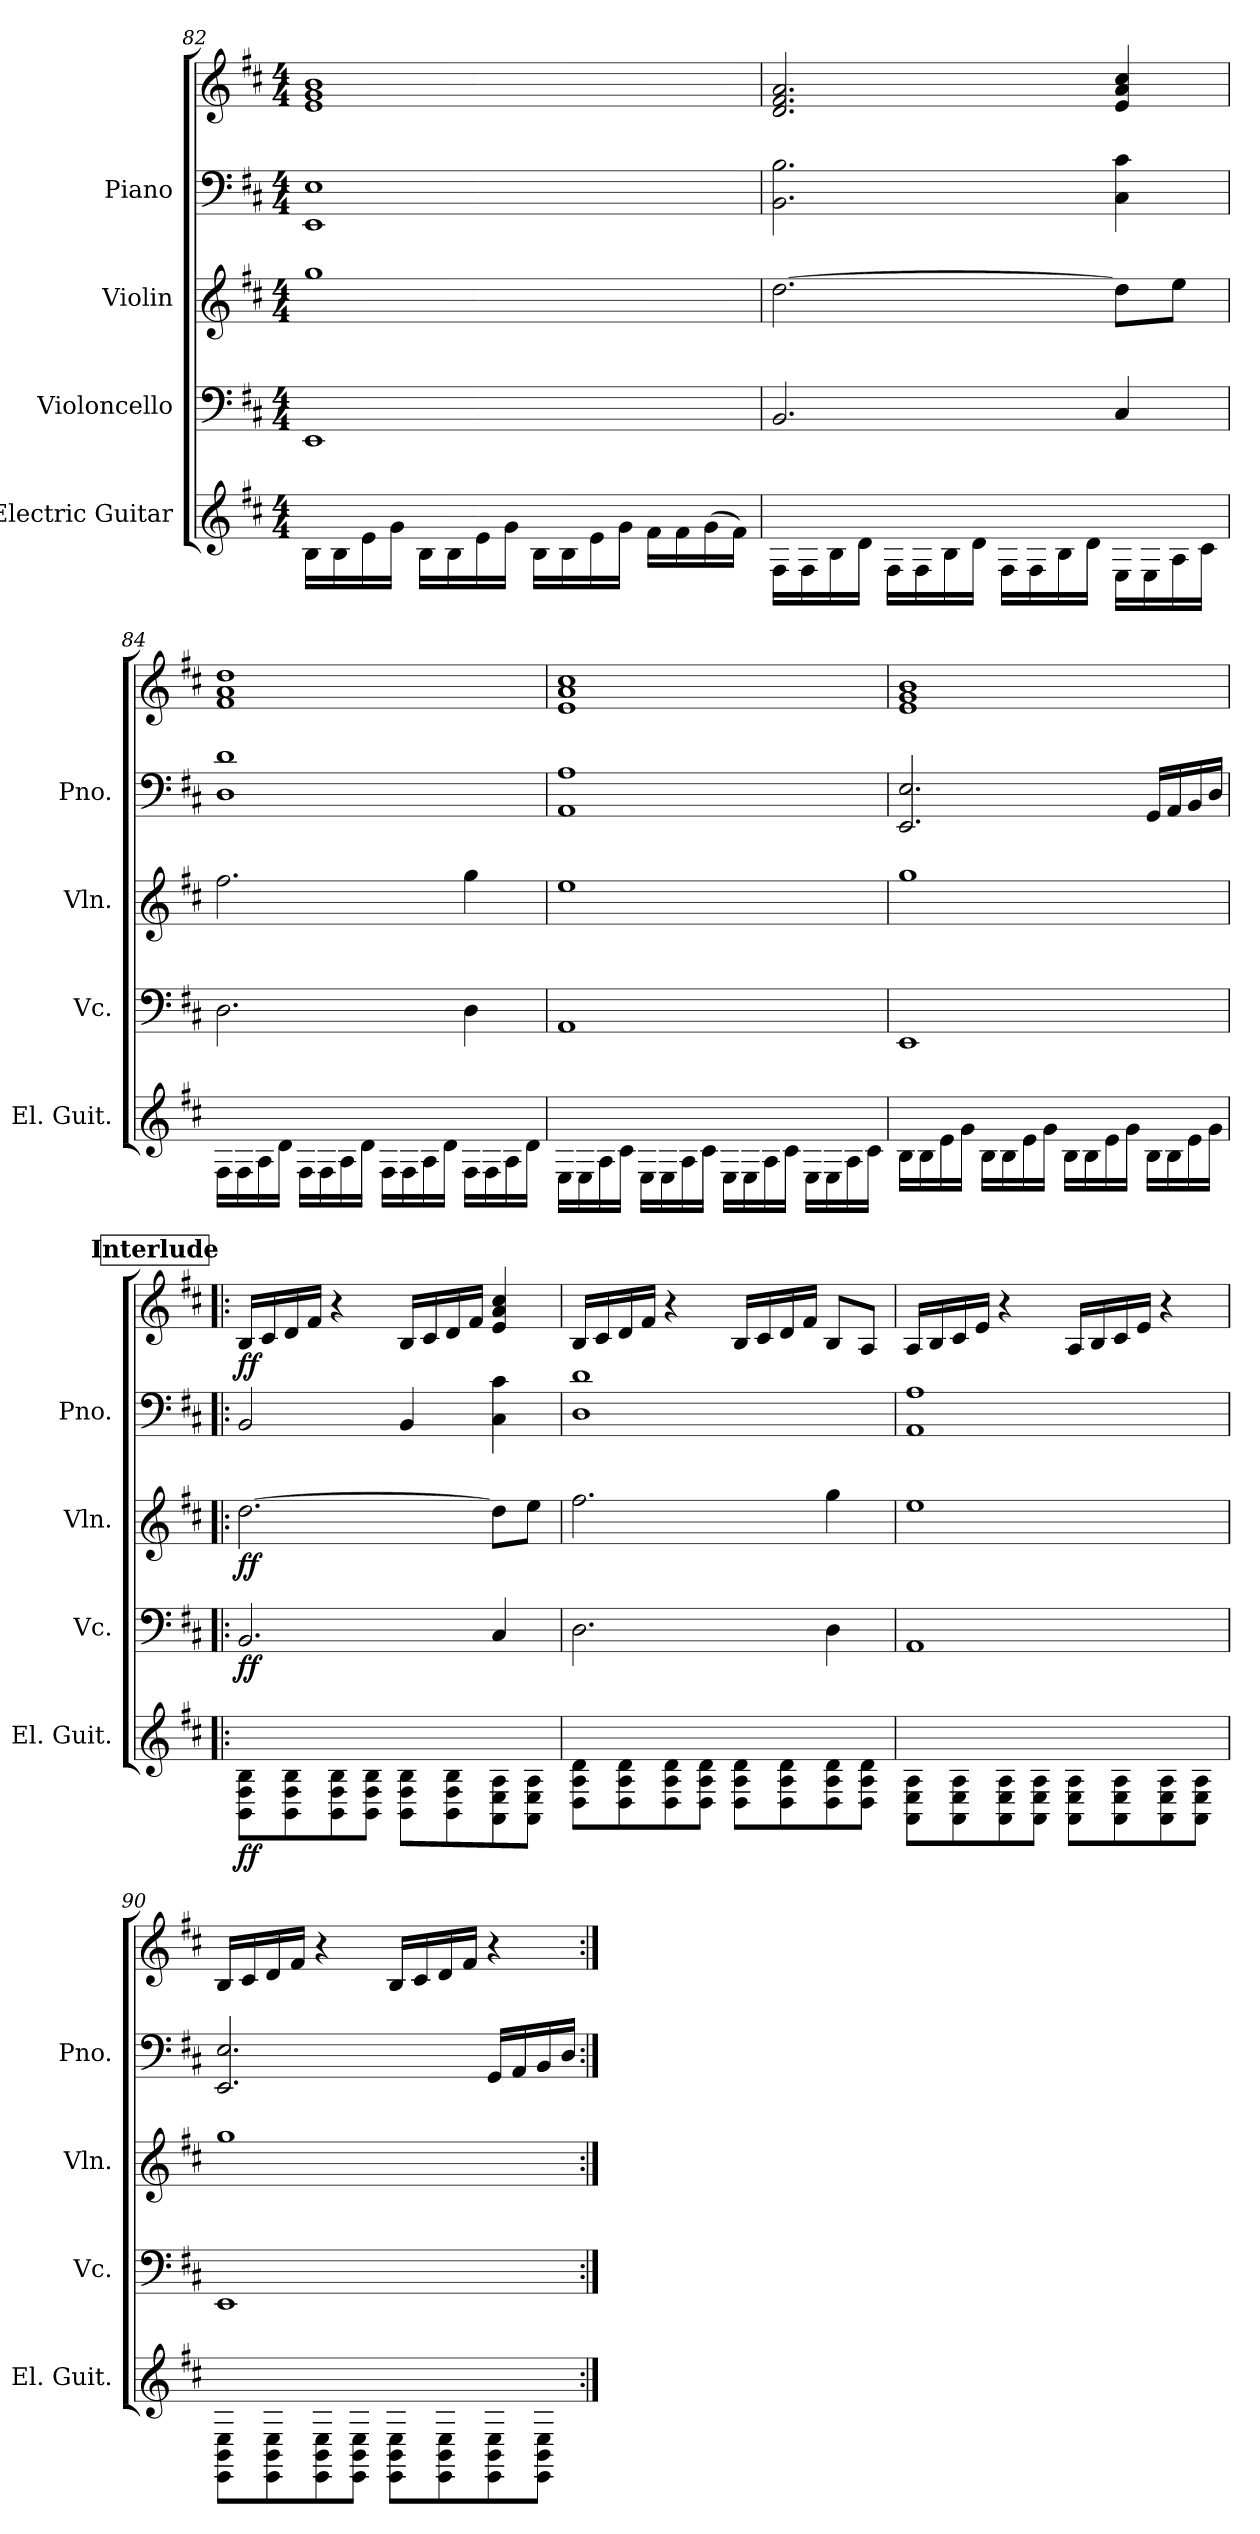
**kern	**dynam	**kern	**dynam	**kern	**dynam	**kern	**kern	**dynam
*part4	*part4	*part3	*part3	*part2	*part2	*part1	*part1	*part1
*staff5	*staff5	*staff4	*staff4	*staff3	*staff3	*staff2	*staff1	*staff1/2
*I"Electric Guitar	*	*I"Violoncello	*	*I"Violin	*	*I"Piano	*	*
*I'El. Guit.	*	*I'Vc.	*	*I'Vln.	*	*I'Pno.	*	*
!!LO:PB:g=z
*	*	*clefF4	*	*clefG2	*	*clefF4	*clefG2	*
*k[f#c#]	*	*k[f#c#]	*	*k[f#c#]	*	*k[f#c#]	*k[f#c#]	*
*M4/4	*	*M4/4	*	*M4/4	*	*M4/4	*M4/4	*
=82	=82	=82	=82	=82	=82	=82	=82	=82
16B\LL	.	1EE	.	1gg	.	1EE 1E	1e 1g 1b	.
16B\	.	.	.	.	.	.	.	.
16e\	.	.	.	.	.	.	.	.
16g\JJ	.	.	.	.	.	.	.	.
16B\LL	.	.	.	.	.	.	.	.
16B\	.	.	.	.	.	.	.	.
16e\	.	.	.	.	.	.	.	.
16g\JJ	.	.	.	.	.	.	.	.
16B\LL	.	.	.	.	.	.	.	.
16B\	.	.	.	.	.	.	.	.
16e\	.	.	.	.	.	.	.	.
16g\JJ	.	.	.	.	.	.	.	.
16f#\LL	.	.	.	.	.	.	.	.
16f#\	.	.	.	.	.	.	.	.
(>16g\	.	.	.	.	.	.	.	.
16f#\JJ)	.	.	.	.	.	.	.	.
=83	=83	=83	=83	=83	=83	=83	=83	=83
16F#\LL	.	2.BB/	.	[2.dd\	.	2.BB\ 2.B\	2.d/ 2.f#/ 2.a/	.
16F#\	.	.	.	.	.	.	.	.
16B\	.	.	.	.	.	.	.	.
16d\JJ	.	.	.	.	.	.	.	.
16F#\LL	.	.	.	.	.	.	.	.
16F#\	.	.	.	.	.	.	.	.
16B\	.	.	.	.	.	.	.	.
16d\JJ	.	.	.	.	.	.	.	.
16F#\LL	.	.	.	.	.	.	.	.
16F#\	.	.	.	.	.	.	.	.
16B\	.	.	.	.	.	.	.	.
16d\JJ	.	.	.	.	.	.	.	.
16E\LL	.	4C#/	.	8dd\L]	.	4C#\ 4c#\	4e/ 4a/ 4cc#/	.
16E\	.	.	.	.	.	.	.	.
16A\	.	.	.	8ee\J	.	.	.	.
16c#\JJ	.	.	.	.	.	.	.	.
=84	=84	=84	=84	=84	=84	=84	=84	=84
16F#\LL	.	2.D\	.	2.ff#\	.	1D 1d	1f# 1a 1dd	.
16F#\	.	.	.	.	.	.	.	.
16A\	.	.	.	.	.	.	.	.
16d\JJ	.	.	.	.	.	.	.	.
16F#\LL	.	.	.	.	.	.	.	.
16F#\	.	.	.	.	.	.	.	.
16A\	.	.	.	.	.	.	.	.
16d\JJ	.	.	.	.	.	.	.	.
16F#\LL	.	.	.	.	.	.	.	.
16F#\	.	.	.	.	.	.	.	.
16A\	.	.	.	.	.	.	.	.
16d\JJ	.	.	.	.	.	.	.	.
16F#\LL	.	4D\	.	4gg\	.	.	.	.
16F#\	.	.	.	.	.	.	.	.
16A\	.	.	.	.	.	.	.	.
16d\JJ	.	.	.	.	.	.	.	.
!!LO:LB:g=z
=85	=85	=85	=85	=85	=85	=85	=85	=85
16E\LL	.	1AA	.	1ee	.	1AA 1A	1e 1a 1cc#	.
16E\	.	.	.	.	.	.	.	.
16A\	.	.	.	.	.	.	.	.
16c#\JJ	.	.	.	.	.	.	.	.
16E\LL	.	.	.	.	.	.	.	.
16E\	.	.	.	.	.	.	.	.
16A\	.	.	.	.	.	.	.	.
16c#\JJ	.	.	.	.	.	.	.	.
16E\LL	.	.	.	.	.	.	.	.
16E\	.	.	.	.	.	.	.	.
16A\	.	.	.	.	.	.	.	.
16c#\JJ	.	.	.	.	.	.	.	.
16E\LL	.	.	.	.	.	.	.	.
16E\	.	.	.	.	.	.	.	.
16A\	.	.	.	.	.	.	.	.
16c#\JJ	.	.	.	.	.	.	.	.
=86	=86	=86	=86	=86	=86	=86	=86	=86
16B\LL	.	1EE	.	1gg	.	2.EE/ 2.E/	1e 1g 1b	.
16B\	.	.	.	.	.	.	.	.
16e\	.	.	.	.	.	.	.	.
16g\JJ	.	.	.	.	.	.	.	.
16B\LL	.	.	.	.	.	.	.	.
16B\	.	.	.	.	.	.	.	.
16e\	.	.	.	.	.	.	.	.
16g\JJ	.	.	.	.	.	.	.	.
16B\LL	.	.	.	.	.	.	.	.
16B\	.	.	.	.	.	.	.	.
16e\	.	.	.	.	.	.	.	.
16g\JJ	.	.	.	.	.	.	.	.
16B\LL	.	.	.	.	.	16GG/LL	.	.
16B\	.	.	.	.	.	16AA/	.	.
16e\	.	.	.	.	.	16BB/	.	.
16g\JJ	.	.	.	.	.	16D/JJ	.	.
!!LO:REH:place=s1:a:B:fs=14:t=Interlude
=87!|:	=87!|:	=87!|:	=87!|:	=87!|:	=87!|:	=87!|:	=87!|:	=87!|:
!	!LO:DY:b	!	!LO:DY:b	!	!LO:DY:b	!	!	!LO:DY:b
8BB\ 8F#\ 8B\L	ff	2.BB/	ff	[2.dd\	ff	2BB/	16B/LL	ff
.	.	.	.	.	.	.	16c#/	.
8BB\ 8F#\ 8B\	.	.	.	.	.	.	16d/	.
.	.	.	.	.	.	.	16f#/JJ	.
8BB\ 8F#\ 8B\	.	.	.	.	.	.	4r	.
8BB\ 8F#\ 8B\J	.	.	.	.	.	.	.	.
8BB\ 8F#\ 8B\L	.	.	.	.	.	4BB/	16B/LL	.
.	.	.	.	.	.	.	16c#/	.
8BB\ 8F#\ 8B\	.	.	.	.	.	.	16d/	.
.	.	.	.	.	.	.	16f#/JJ	.
8AA\ 8E\ 8A\	.	4C#/	.	8dd\L]	.	4C#\ 4c#\	4e/ 4a/ 4cc#/	.
8AA\ 8E\ 8A\J	.	.	.	8ee\J	.	.	.	.
!!LO:PB:g=z
=88	=88	=88	=88	=88	=88	=88	=88	=88
8D\ 8A\ 8d\L	.	2.D\	.	2.ff#\	.	1D 1d	16B/LL	.
.	.	.	.	.	.	.	16c#/	.
8D\ 8A\ 8d\	.	.	.	.	.	.	16d/	.
.	.	.	.	.	.	.	16f#/JJ	.
8D\ 8A\ 8d\	.	.	.	.	.	.	4r	.
8D\ 8A\ 8d\J	.	.	.	.	.	.	.	.
8D\ 8A\ 8d\L	.	.	.	.	.	.	16B/LL	.
.	.	.	.	.	.	.	16c#/	.
8D\ 8A\ 8d\	.	.	.	.	.	.	16d/	.
.	.	.	.	.	.	.	16f#/JJ	.
8D\ 8A\ 8d\	.	4D\	.	4gg\	.	.	8B/L	.
8D\ 8A\ 8d\J	.	.	.	.	.	.	8A/J	.
=89	=89	=89	=89	=89	=89	=89	=89	=89
8AA\ 8E\ 8A\L	.	1AA	.	1ee	.	1AA 1A	16A/LL	.
.	.	.	.	.	.	.	16B/	.
8AA\ 8E\ 8A\	.	.	.	.	.	.	16c#/	.
.	.	.	.	.	.	.	16e/JJ	.
8AA\ 8E\ 8A\	.	.	.	.	.	.	4r	.
8AA\ 8E\ 8A\J	.	.	.	.	.	.	.	.
8AA\ 8E\ 8A\L	.	.	.	.	.	.	16A/LL	.
.	.	.	.	.	.	.	16B/	.
8AA\ 8E\ 8A\	.	.	.	.	.	.	16c#/	.
.	.	.	.	.	.	.	16e/JJ	.
8AA\ 8E\ 8A\	.	.	.	.	.	.	4r	.
8AA\ 8E\ 8A\J	.	.	.	.	.	.	.	.
=90	=90	=90	=90	=90	=90	=90	=90	=90
8EE\ 8BB\ 8E\L	.	1EE	.	1gg	.	2.EE/ 2.E/	16B/LL	.
.	.	.	.	.	.	.	16c#/	.
8EE\ 8BB\ 8E\	.	.	.	.	.	.	16d/	.
.	.	.	.	.	.	.	16f#/JJ	.
8EE\ 8BB\ 8E\	.	.	.	.	.	.	4r	.
8EE\ 8BB\ 8E\J	.	.	.	.	.	.	.	.
8EE\ 8BB\ 8E\L	.	.	.	.	.	.	16B/LL	.
.	.	.	.	.	.	.	16c#/	.
8EE\ 8BB\ 8E\	.	.	.	.	.	.	16d/	.
.	.	.	.	.	.	.	16f#/JJ	.
8EE\ 8BB\ 8E\	.	.	.	.	.	16GG/LL	4r	.
.	.	.	.	.	.	16AA/	.	.
8EE\ 8BB\ 8E\J	.	.	.	.	.	16BB/	.	.
.	.	.	.	.	.	16D/JJ	.	.
=:|!	=:|!	=:|!	=:|!	=:|!	=:|!	=:|!	=:|!	=:|!
*-	*-	*-	*-	*-	*-	*-	*-	*-
